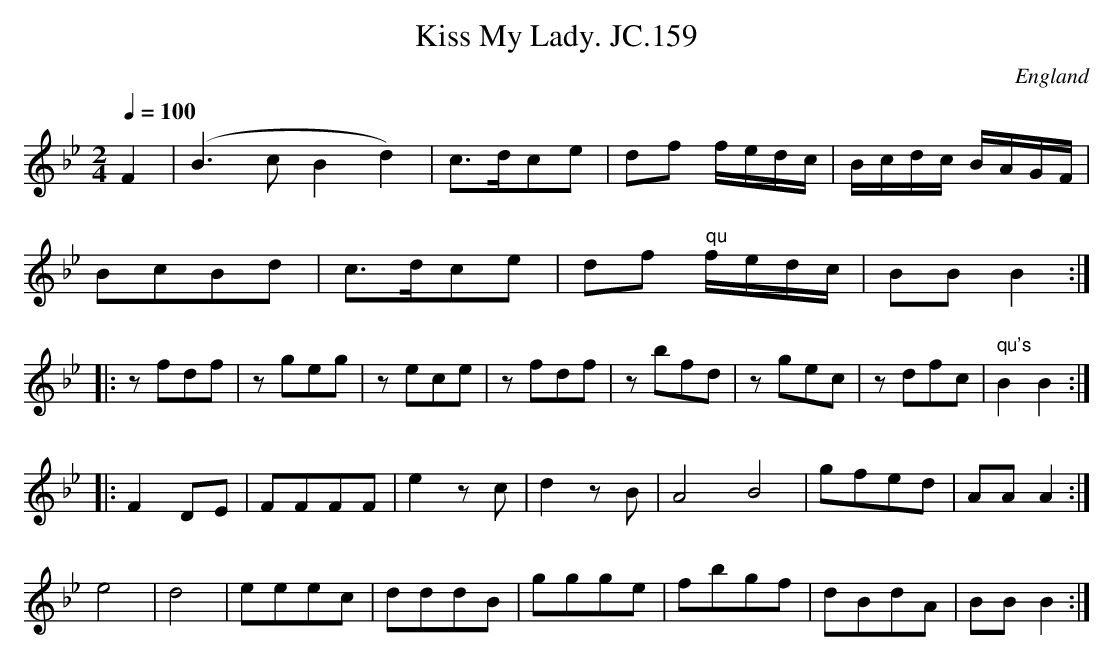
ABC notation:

X:1
T:Kiss My Lady. JC.159
L:1/8
M:2/4
O:England
Q:1/4=100
K:Bb
F2|\
(B3cB2d2)|c>dce|df f/e/d/c/|B/c/d/c/ B/A/G/F/|!
BcBd|c>dce|df " qu"f/e/d/c/|BBB2:|!
|:zfdf|zgeg|zece|zfdf|zbfd|zgec|zdfc|" qu's"B2B2:|!
|:F2DE|FFFF|e2zc|d2zB|A4B4|gfed|AAA2:|!
e4|d4|eeec|dddB|ggge|fbgf|dBdA|BBB2:|
